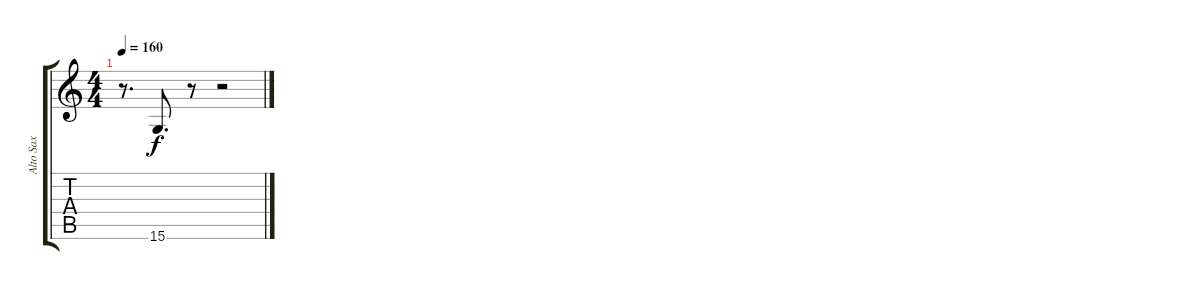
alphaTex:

\track ("Alto Sax" "Alto Sax") {instrument altosax}
\staff {score tabs}
\tuning (E4 B3 G3 D3 A2 E2) {hide}
\ts (4 4)
\tempo 160
\clef g2
\ks c
r.8{d dy f} 15.6.8{d} r.8 r.2
